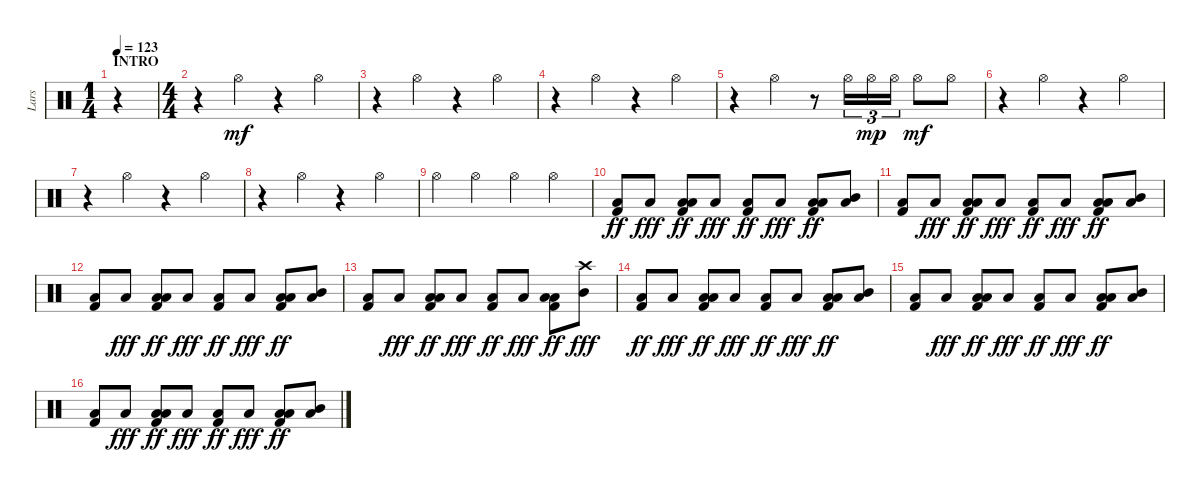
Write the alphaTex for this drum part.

\track ("Lars" "Lars") {instrument percussion}
\staff {score}
\articulation defaults
\ts (1 4)
\section ("" "INTRO")
\tempo 123
\clef neutral
\ks c
r.4{dy mf} |
\ts (4 4)
r.4 "Hi-Hat (open)".4 r.4 "Hi-Hat (open)".4 |
r.4 "Hi-Hat (open)".4 r.4 "Hi-Hat (open)".4 |
r.4 "Hi-Hat (open)".4 r.4 "Hi-Hat (open)".4 |
r.4 "Hi-Hat (open)".4 r.8 "Hi-Hat (open)".16{tu (3 2)} "Hi-Hat (open)".16{tu (3 2) dy mp} "Hi-Hat (open)".16{tu (3 2)} "Hi-Hat (open)".8{dy mf} "Hi-Hat (open)".8 |
r.4 "Hi-Hat (open)".4 r.4 "Hi-Hat (open)".4 |
r.4 "Hi-Hat (open)".4 r.4 "Hi-Hat (open)".4 |
r.4 "Hi-Hat (open)".4 r.4 "Hi-Hat (open)".4 |
"Hi-Hat (open)".4 "Hi-Hat (open)".4 "Hi-Hat (open)".4 "Hi-Hat (open)".4 |
("Low Floor Tom (hit)" "Kick (hit) 2").8{dy ff} "Low Floor Tom (hit)".8{dy fff} ("Low Tom (hit)" "Low Floor Tom (hit)" "Kick (hit) 2").8{dy ff} "Low Floor Tom (hit)".8{dy fff} ("Low Floor Tom (hit)" "Kick (hit) 2").8{dy ff} "Low Floor Tom (hit)".8{dy fff} ("Low Tom (hit)" "Low Floor Tom (hit)" "Kick (hit) 2").8{dy ff} ("Mid Tom (hit)" "Low Floor Tom (hit)").8 |
("Low Floor Tom (hit)" "Kick (hit) 2").8 "Low Floor Tom (hit)".8{dy fff} ("Low Tom (hit)" "Low Floor Tom (hit)" "Kick (hit) 2").8{dy ff} "Low Floor Tom (hit)".8{dy fff} ("Low Floor Tom (hit)" "Kick (hit) 2").8{dy ff} "Low Floor Tom (hit)".8{dy fff} ("Low Tom (hit)" "Low Floor Tom (hit)" "Kick (hit) 2").8{dy ff} ("Mid Tom (hit)" "Low Floor Tom (hit)").8 |
("Low Floor Tom (hit)" "Kick (hit) 2").8 "Low Floor Tom (hit)".8{dy fff} ("Low Tom (hit)" "Low Floor Tom (hit)" "Kick (hit) 2").8{dy ff} "Low Floor Tom (hit)".8{dy fff} ("Low Floor Tom (hit)" "Kick (hit) 2").8{dy ff} "Low Floor Tom (hit)".8{dy fff} ("Low Tom (hit)" "Low Floor Tom (hit)" "Kick (hit) 2").8{dy ff} ("Mid Tom (hit)" "Low Floor Tom (hit)").8 |
("Low Floor Tom (hit)" "Kick (hit) 2").8 "Low Floor Tom (hit)".8{dy fff} ("Low Tom (hit)" "Low Floor Tom (hit)" "Kick (hit) 2").8{dy ff} "Low Floor Tom (hit)".8{dy fff} ("Low Floor Tom (hit)" "Kick (hit) 2").8{dy ff} "Low Floor Tom (hit)".8{dy fff} ("Low Tom (hit)" "Low Floor Tom (hit)" "Kick (hit) 2").8{dy ff} ("Crash high (hit)" "Mid Tom (hit)").8{dy fff} |
("Low Floor Tom (hit)" "Kick (hit) 2").8{dy ff} "Low Floor Tom (hit)".8{dy fff} ("Low Tom (hit)" "Low Floor Tom (hit)" "Kick (hit) 2").8{dy ff} "Low Floor Tom (hit)".8{dy fff} ("Low Floor Tom (hit)" "Kick (hit) 2").8{dy ff} "Low Floor Tom (hit)".8{dy fff} ("Low Tom (hit)" "Low Floor Tom (hit)" "Kick (hit) 2").8{dy ff} ("Mid Tom (hit)" "Low Floor Tom (hit)").8 |
("Low Floor Tom (hit)" "Kick (hit) 2").8 "Low Floor Tom (hit)".8{dy fff} ("Low Tom (hit)" "Low Floor Tom (hit)" "Kick (hit) 2").8{dy ff} "Low Floor Tom (hit)".8{dy fff} ("Low Floor Tom (hit)" "Kick (hit) 2").8{dy ff} "Low Floor Tom (hit)".8{dy fff} ("Low Tom (hit)" "Low Floor Tom (hit)" "Kick (hit) 2").8{dy ff} ("Mid Tom (hit)" "Low Floor Tom (hit)").8 |
("Low Floor Tom (hit)" "Kick (hit) 2").8 "Low Floor Tom (hit)".8{dy fff} ("Low Tom (hit)" "Low Floor Tom (hit)" "Kick (hit) 2").8{dy ff} "Low Floor Tom (hit)".8{dy fff} ("Low Floor Tom (hit)" "Kick (hit) 2").8{dy ff} "Low Floor Tom (hit)".8{dy fff} ("Low Tom (hit)" "Low Floor Tom (hit)" "Kick (hit) 2").8{dy ff} ("Mid Tom (hit)" "Low Floor Tom (hit)").8
